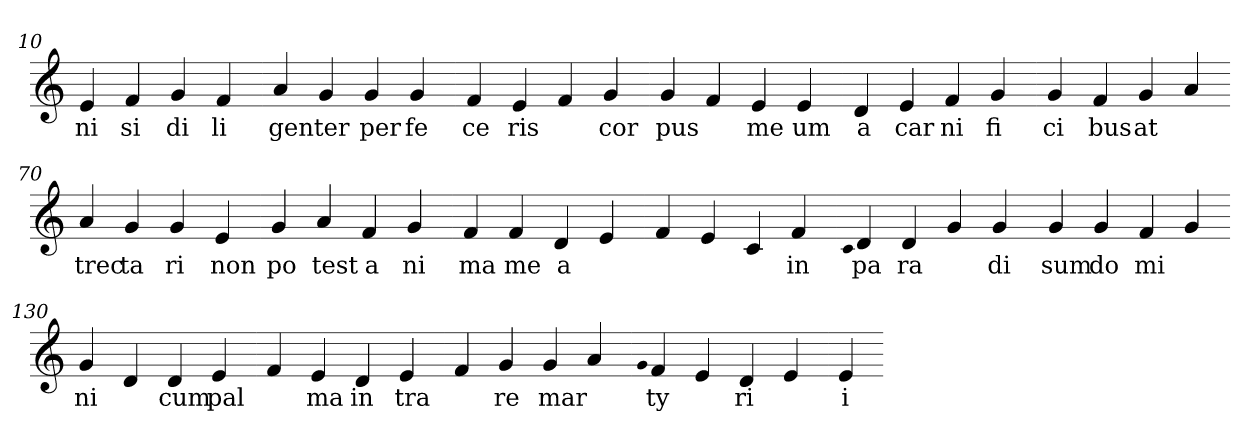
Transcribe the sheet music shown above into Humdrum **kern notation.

**kern	**text
*part1	*part1
*staff1	*staff1
*clefG2	*
=10.	=10.
4e	ni
4f	si
4g	di
4f	li
=20.-	=20.-
4a	gen
4g	ter
4g	per
4g	fe
=30.-	=30.-
4f	ce
4e	ris
4f	.
4g	cor
=40.-	=40.-
4g	pus
4f	.
4e	me
4e	um
=50.-	=50.-
4d	a
4e	car
4f	ni
4g	fi
=60.-	=60.-
4g	ci
4f	bus
4g	at
4a	.
=70.-	=70.-
4a	trec
4g	ta
4g	ri
4e	non
=80.-	=80.-
4g	po
4a	test
4f	a
4g	ni
=90.-	=90.-
4f	ma
4f	me
4d	a
4e	.
=100.-	=100.-
4f	.
4e	.
4c	.
4f	in
=110.-	=110.-
qqc	.
4d	pa
4d	ra
4g	.
4g	di
=120.-	=120.-
4g	sum
4g	do
4f	mi
4g	.
=130.-	=130.-
4g	ni
4d	.
4d	cum
4e	pal
=140.-	=140.-
4f	.
4e	ma
4d	in
4e	tra
=150.-	=150.-
4f	.
4g	re
4g	mar
4a	.
=160.-	=160.-
qqg	.
4f	ty
4e	.
4d	ri
4e	.
=170.-	=170.-
4e	i
=-	=-
*-	*-
